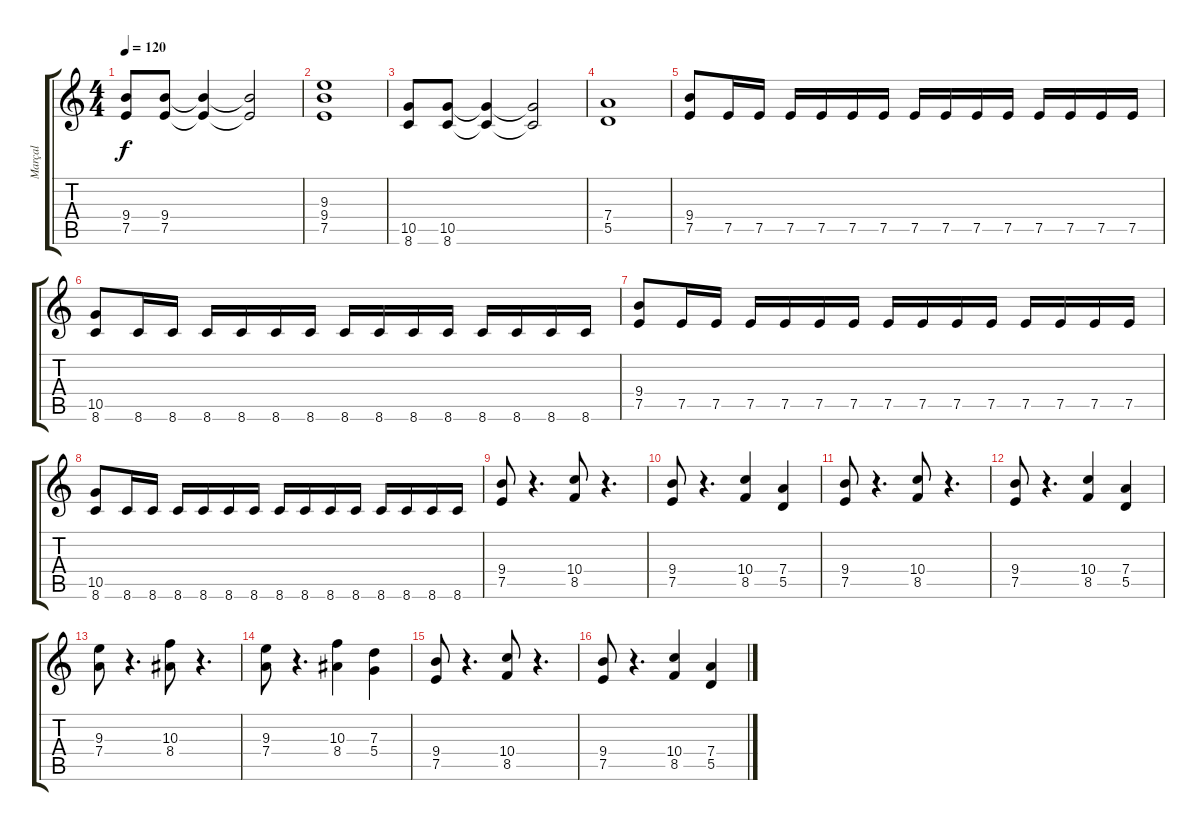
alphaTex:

\track ("Marçal" "Marçal") {instrument distortionguitar}
\staff {score tabs}
\tuning (E4 B3 G3 D3 A2 E2) {hide}
\ts (4 4)
\tempo 120
\clef g2
\ks c
(9.4 7.5).8{dy f instrument distortionguitar} (9.4 7.5).8 (9.4{t} 7.5{t}).4 (9.4{t} 7.5{t}).2 |
(9.3 9.4 7.5).1 |
(10.5 8.6).8 (10.5 8.6).8 (10.5{t} 8.6{t}).4 (10.5{t} 8.6{t}).2 |
(7.4 5.5).1 |
(9.4 7.5).8 7.5.16 7.5.16 7.5.16 7.5.16 7.5.16 7.5.16 7.5.16 7.5.16 7.5.16 7.5.16 7.5.16 7.5.16 7.5.16 7.5.16 |
(10.5 8.6).8 8.6.16 8.6.16 8.6.16 8.6.16 8.6.16 8.6.16 8.6.16 8.6.16 8.6.16 8.6.16 8.6.16 8.6.16 8.6.16 8.6.16 |
(9.4 7.5).8 7.5.16 7.5.16 7.5.16 7.5.16 7.5.16 7.5.16 7.5.16 7.5.16 7.5.16 7.5.16 7.5.16 7.5.16 7.5.16 7.5.16 |
(10.5 8.6).8 8.6.16 8.6.16 8.6.16 8.6.16 8.6.16 8.6.16 8.6.16 8.6.16 8.6.16 8.6.16 8.6.16 8.6.16 8.6.16 8.6.16 |
(9.4 7.5).8 r.4{d} (10.4 8.5).8 r.4{d} |
(9.4 7.5).8 r.4{d} (10.4 8.5).4 (7.4 5.5).4 |
(9.4 7.5).8 r.4{d} (10.4 8.5).8 r.4{d} |
(9.4 7.5).8 r.4{d} (10.4 8.5).4 (7.4 5.5).4 |
(9.3 7.4).8 r.4{d} (10.3 8.4).8 r.4{d} |
(9.3 7.4).8 r.4{d} (10.3 8.4).4 (7.3 5.4).4 |
(9.4 7.5).8 r.4{d} (10.4 8.5).8 r.4{d} |
(9.4 7.5).8 r.4{d} (10.4 8.5).4 (7.4 5.5).4
